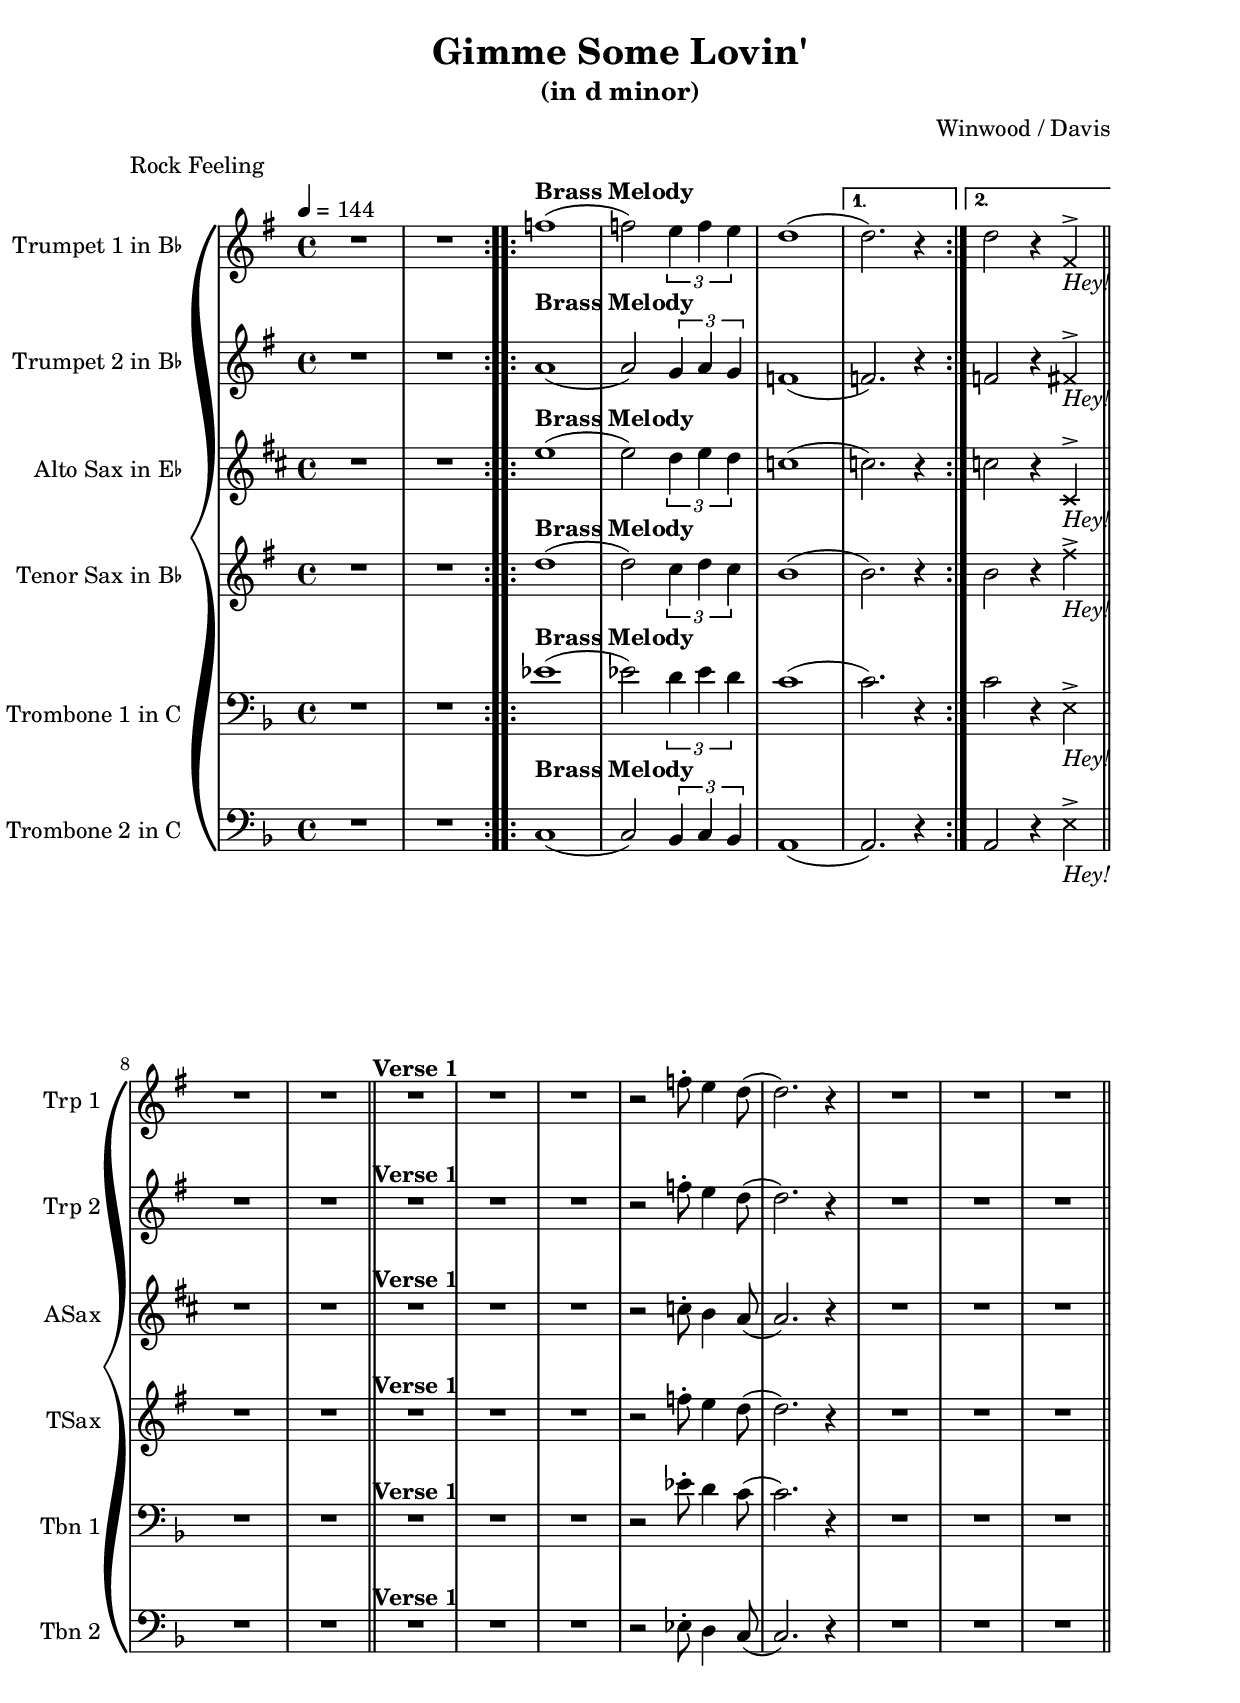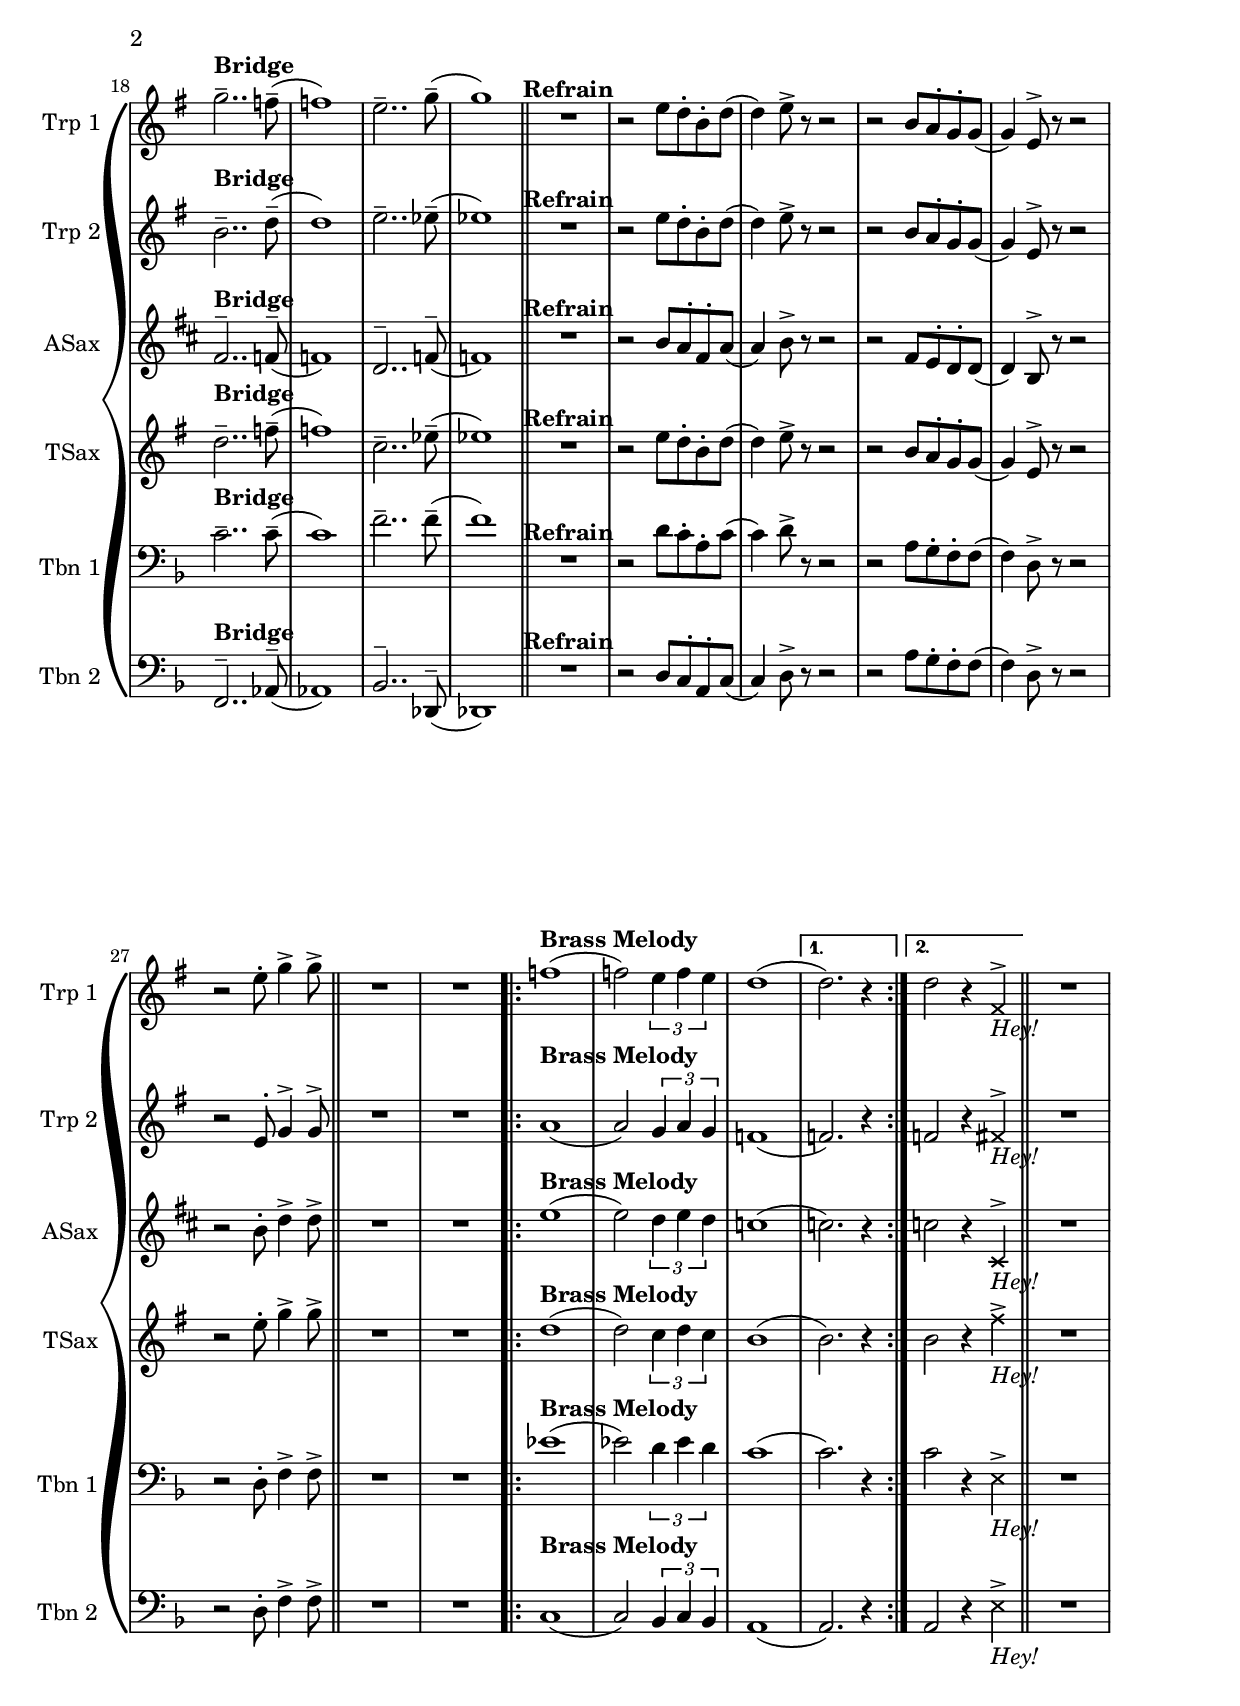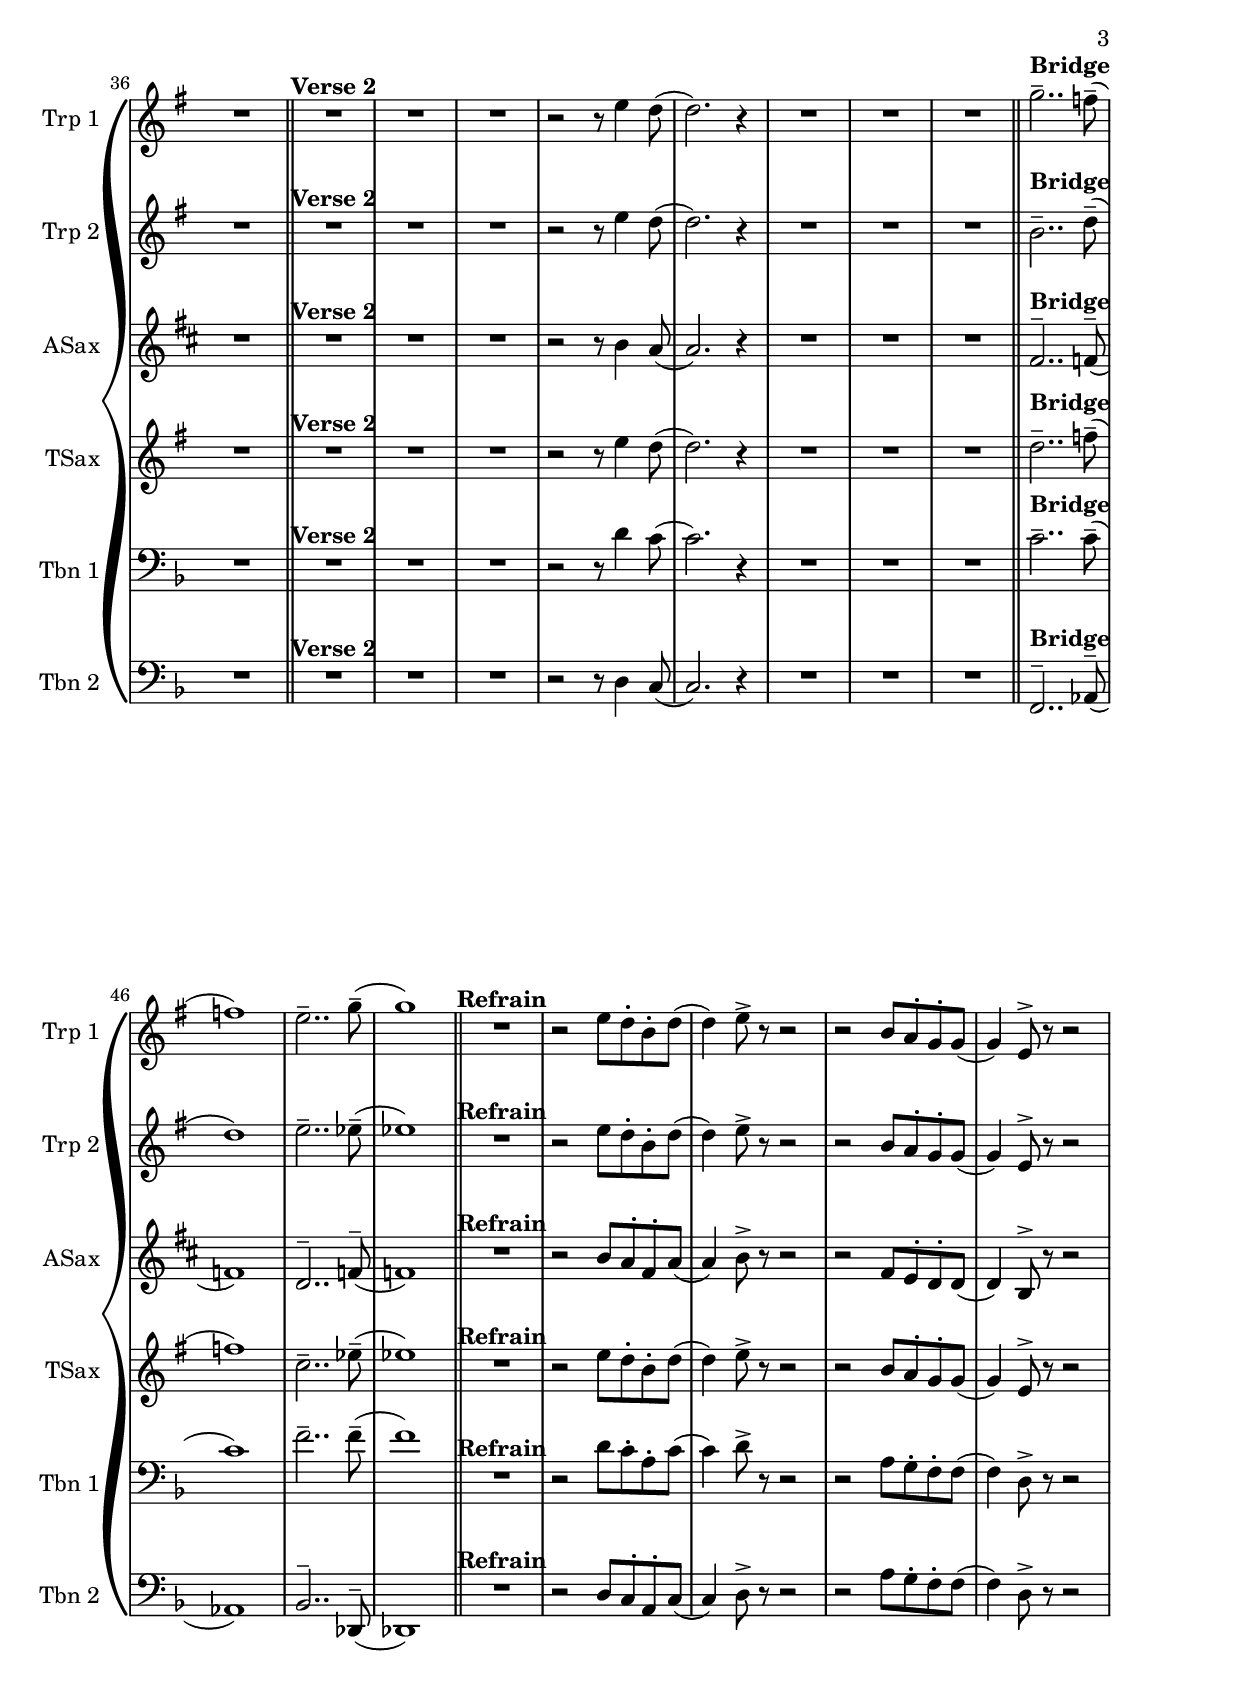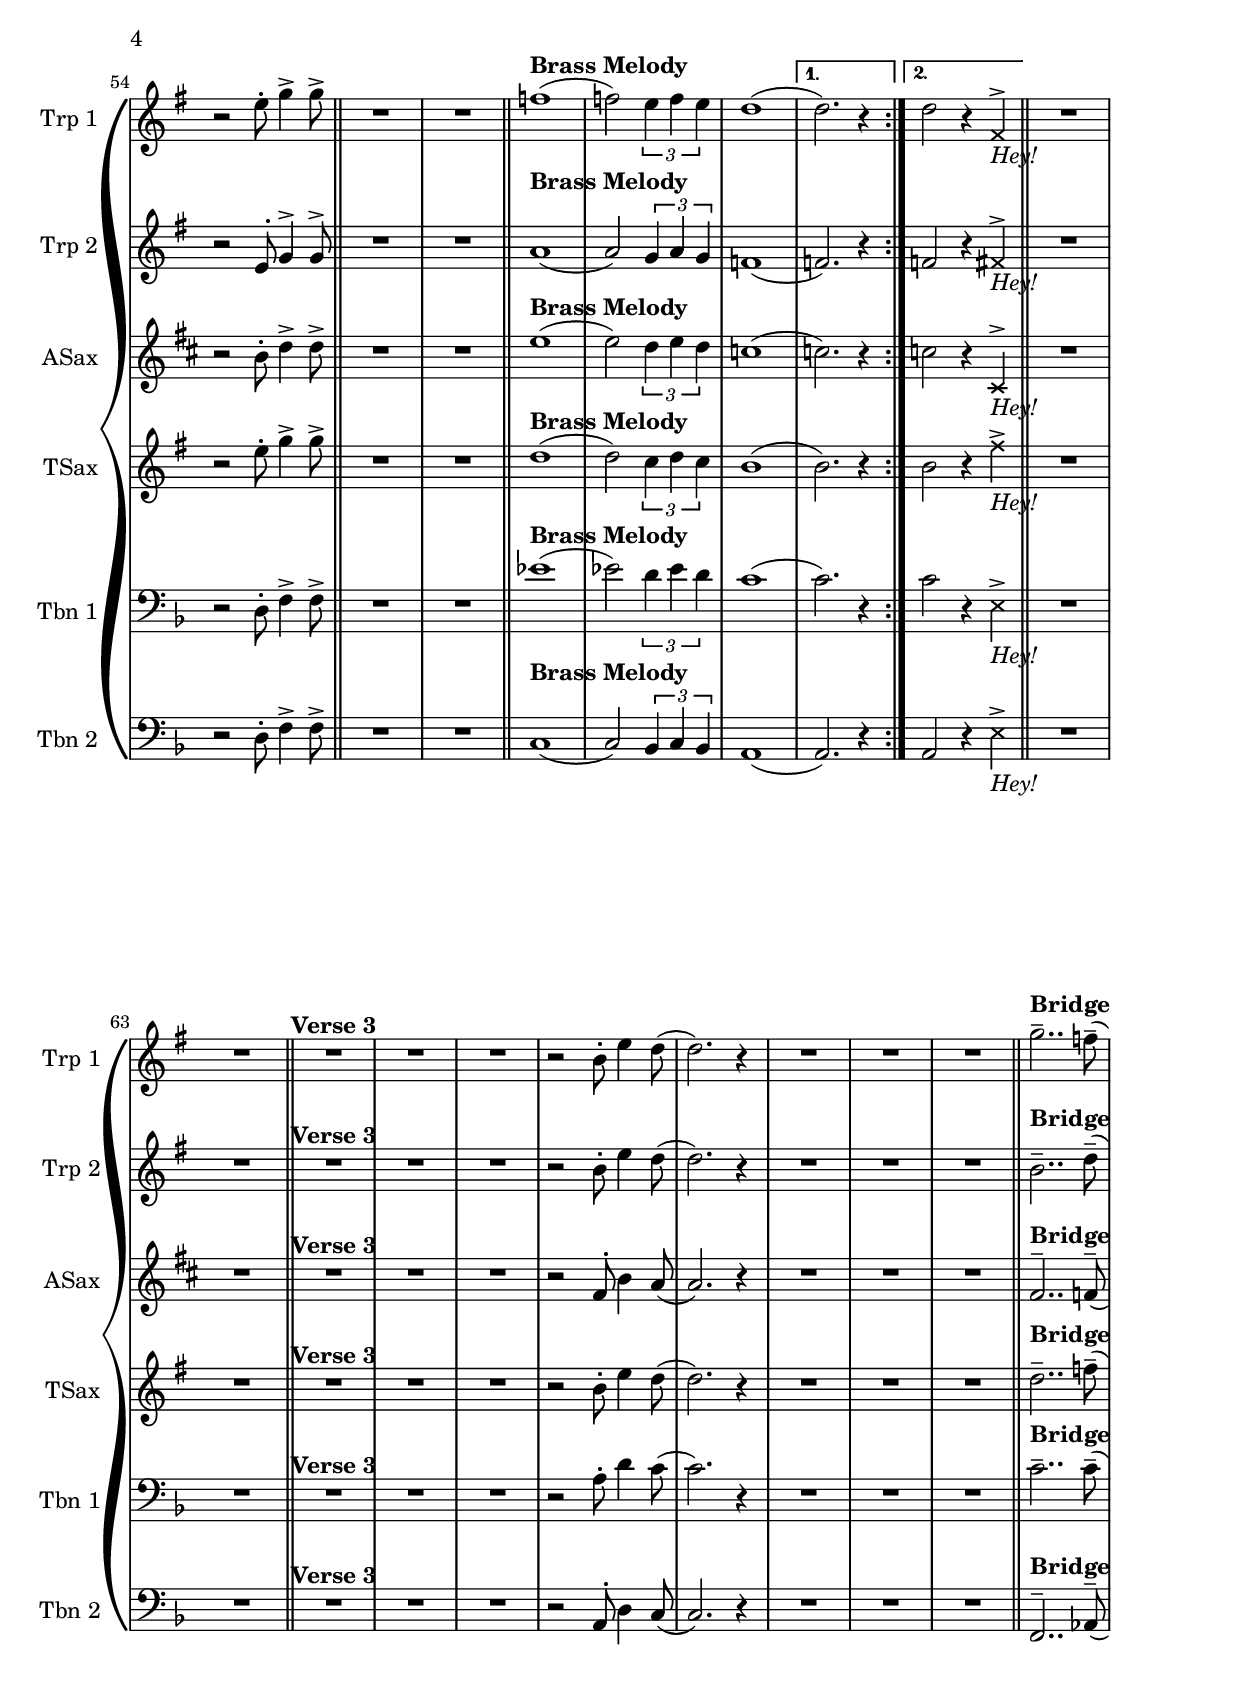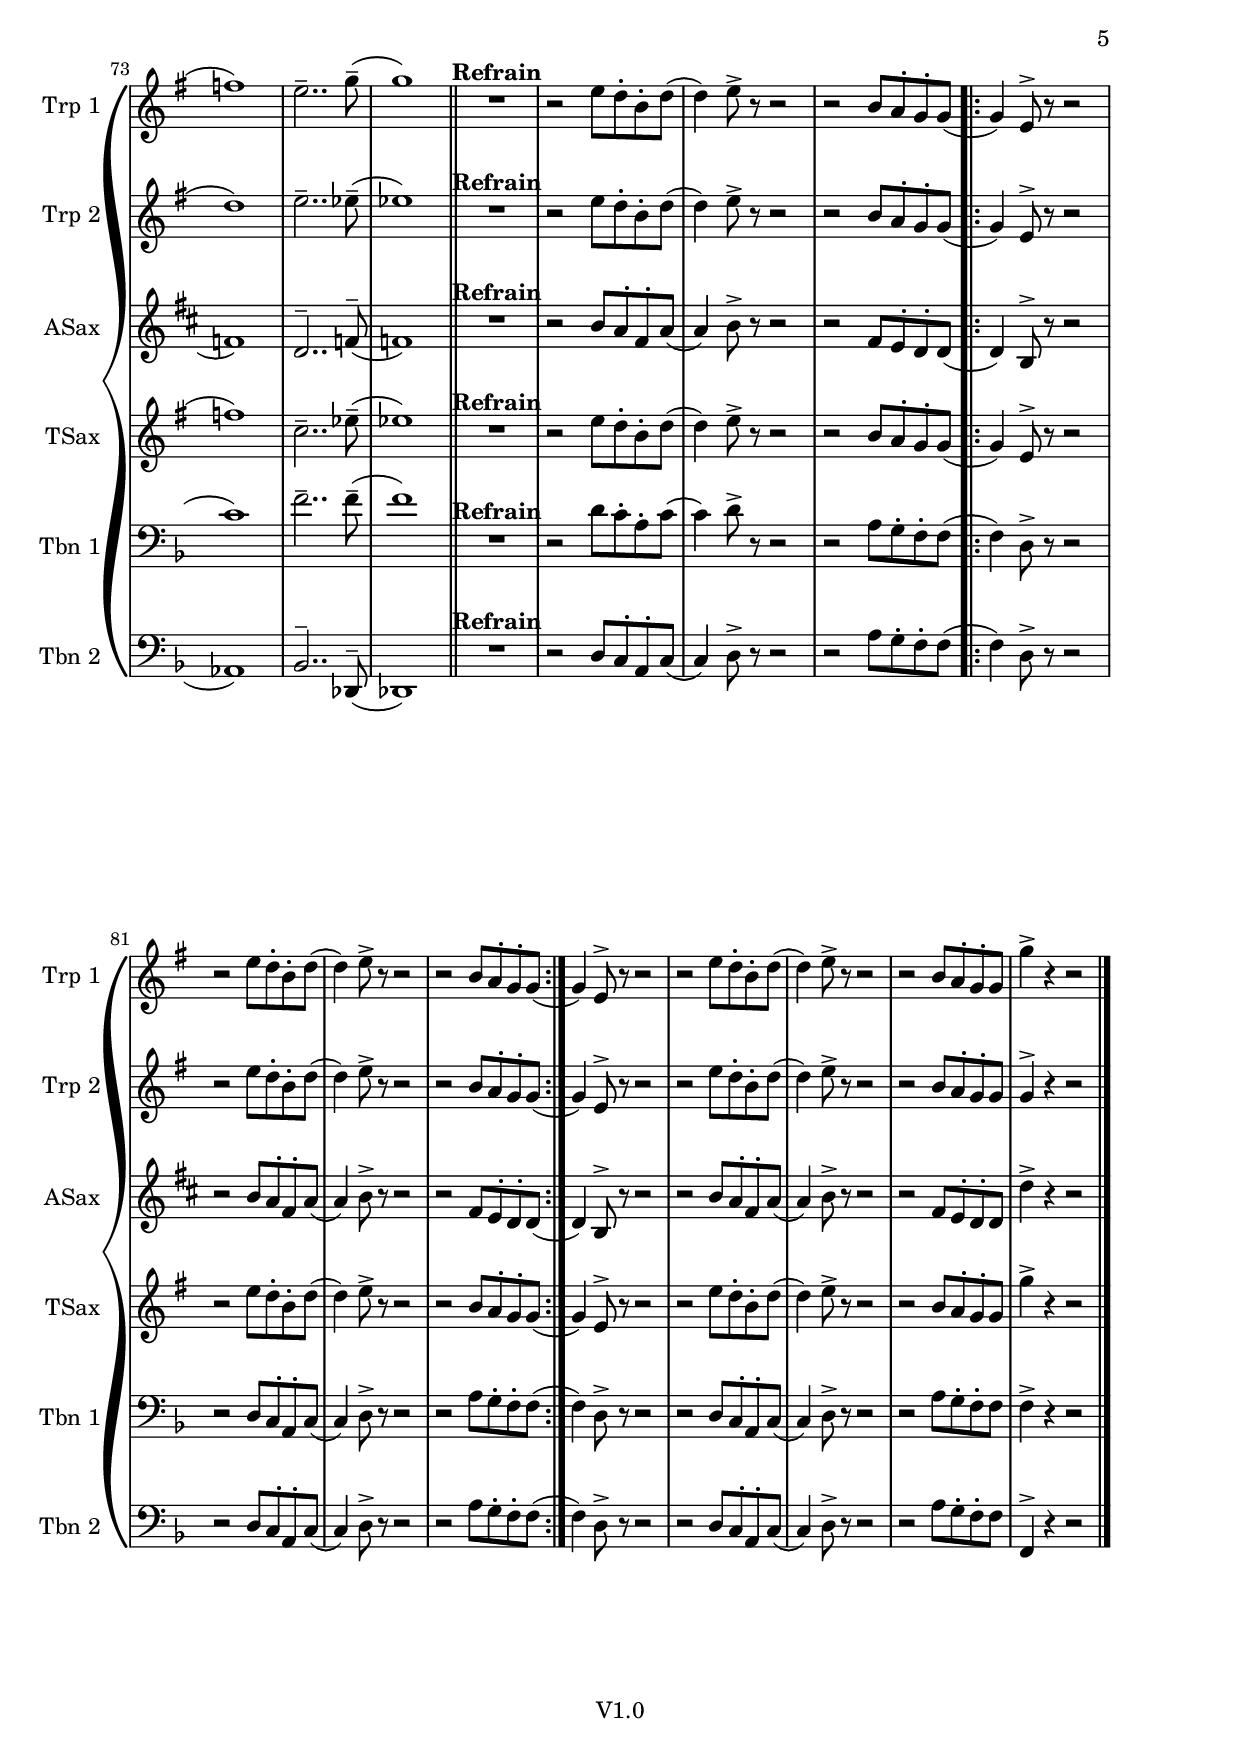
\version "2.18.2"

 % Winwood - Gimme Some Lovin
TrpOneB =  \relative c' {
    \key dis \minor
    \time 4/4
    \repeat volta 2 {
      R1 *2
    }
    \repeat volta 2 {
      e'1(^ \markup { \bold { "Brass Melody" } }
      e2) \tuplet 3/2 {dis4 e dis}
      cis1(}
      \alternative {
     { cis2.)r4 | }
     { cis2) r4 
                  \override NoteHead.style = #'cross
                  eis,4^>- \markup { \italic { "Hey!" } }
                  \revert NoteHead.style
                   |}   
    }
     \bar "||"   
     R1 *2
     \bar "||"  

     R1 *3^ \markup { \bold { "Verse 1" } }
     r2 e'8^. dis4 cis8(
     cis2.) r4
     R1 *3 
      \bar "||"   
      fis2..^- ^ \markup { \bold { "Bridge" } } e8^-(
      e1)
      dis2..^- fis8^-(
      fis1)
       \bar "||" 
       R1^ \markup { \bold { "Refrain" } }
       r2 dis8 cis8^. ais8^. cis8(
       cis4) dis8^> r8 r2
    r2 ais8 gis8^. fis8^. fis8( 
    fis4) dis8^> r8 r2
    r2 dis'8^. fis4^> fis8 ^>
          \bar "||" 
          R1*2
         \repeat volta 2 {
      e1(^ \markup { \bold { "Brass Melody" } }
      e2) \tuplet 3/2 {dis4 e dis}
      cis1(
         }
      \alternative {
     { cis2.)r4 | }
     { cis2) r4 
                 \override NoteHead.style = #'cross
                 eis,4^>- \markup { \italic { "Hey!" } }
                 \revert NoteHead.style
                  | }   
      }
        \bar "||" 
          R1*2
          \bar "||"   
      R1 *3^ \markup { \bold { "Verse 2" } }
     r2 r8 dis'4 cis8(
     cis2.) r4
     R1*3
      \bar "||"   
      fis2..^- ^ \markup { \bold { "Bridge" } } e8^-(
      e1)
      dis2..^- fis8^-(
      fis1)
       \bar "||" 
  \bar "||" 
       R1^ \markup { \bold { "Refrain" } }
       r2 dis8 cis8^. ais8^. cis8(
       cis4) dis8^> r8 r2
    r2 ais8 gis8^. fis8^. fis8( 
    fis4) dis8^> r8 r2
    r2 dis'8^. fis4^> fis8 ^>
          \bar "||"       
          R1*2
      \bar "||"   
         \repeat volta 2 {
      e1(^ \markup { \bold { "Brass Melody" } }
      e2) \tuplet 3/2 {dis4 e dis}
      cis1(
         }
      \alternative {
     { cis2.)r4 | }
     { cis2) r4 
                 \override NoteHead.style = #'cross
                 eis,4^>- \markup { \italic { "Hey!" } }
                 \revert NoteHead.style
                  | }   
      }
        \bar "||" 
          R1*2
          \bar "||"   
      R1 *3^ \markup { \bold { "Verse 3" } } 
   r2 ais8^. dis4 cis8(
   cis2.) r4
   R1*3
   \bar "||"   
      fis2..^- ^ \markup { \bold { "Bridge" } } e8^-(
      e1)
      dis2..^- fis8^-(
      fis1)
       \bar "||"   
        R1^ \markup { \bold { "Refrain" } }
       r2 dis8 cis8^. ais8^. cis8(
       cis4) dis8^> r8 r2
        r2 ais8 gis8^. fis8^. fis8( 
     \repeat volta 2 {      
    fis4) dis8^> r8 r2
    r2 dis'8 cis8^. ais8^. cis8(
       cis4) dis8^> r8 r2
              r2 ais8 gis8^. fis8^. fis8( 
     }
       fis4) dis8^> r8 r2
          r2 dis'8 cis8^. ais8^. cis8(
       cis4) dis8^> r8 r2
       r2 ais8 gis^. fis^. fis
       fis'4^> r4 r2
       \bar "|."
  }


 % Winwood - Gimme Some Lovin
TrpTwoB =  \relative c' {
    \key dis \minor
    \time 4/4
    \repeat volta 2 {
      R1 *2
    }
    \repeat volta 2 {
      gis'1(^ \markup { \bold { "Brass Melody" } }
      gis2) \tuplet 3/2 {fis4 gis fis}
      e1(}
      \alternative {
     { e2.)r4 | }
     { e2) r4 
                  \override NoteHead.style = #'cross
                  eis4^>- \markup { \italic { "Hey!" } }
                  \revert NoteHead.style
                   |}   
    }
     \bar "||"   
     R1 *2
     \bar "||"  

     R1 *3^ \markup { \bold { "Verse 1" } }
     r2 e'8^. dis4 cis8(
     cis2.) r4
     R1 *3 
      \bar "||"   
      ais2..^- ^ \markup { \bold { "Bridge" } } cis8^-(
      cis1)
      dis2..^- d8^-(
      d1)
       \bar "||" 
       R1^ \markup { \bold { "Refrain" } }
       r2 dis8 cis8^. ais8^. cis8(
       cis4) dis8^> r8 r2
    r2 ais8 gis8^. fis8^. fis8( 
    fis4) dis8^> r8 r2
    r2 dis8^. fis4^> fis8 ^>
          \bar "||" 
          R1*2
    \repeat volta 2 {
      gis1(^ \markup { \bold { "Brass Melody" } }
      gis2) \tuplet 3/2 {fis4 gis fis}
      e1(}
      \alternative {
     { e2.)r4 | }
     { e2) r4 
                  \override NoteHead.style = #'cross
                  eis4^>- \markup { \italic { "Hey!" } }
                  \revert NoteHead.style
                   |}   
    }
        \bar "||" 
          R1*2
          \bar "||"   
      R1 *3^ \markup { \bold { "Verse 2" } }
     r2 r8 dis'4 cis8(
     cis2.) r4
     R1*3
      \bar "||"   
      ais2..^- ^ \markup { \bold { "Bridge" } } cis8^-(
      cis1)
      dis2..^- d8^-(
      d1)
       \bar "||" 
  \bar "||" 
       R1^ \markup { \bold { "Refrain" } }
       r2 dis8 cis8^. ais8^. cis8(
       cis4) dis8^> r8 r2
    r2 ais8 gis8^. fis8^. fis8( 
    fis4) dis8^> r8 r2
    r2 dis8^. fis4^> fis8 ^>
          \bar "||"       
          R1*2
      \bar "||"   
    \repeat volta 2 {
      gis1(^ \markup { \bold { "Brass Melody" } }
      gis2) \tuplet 3/2 {fis4 gis fis}
      e1(}
      \alternative {
     { e2.)r4 | }
     { e2) r4 
                  \override NoteHead.style = #'cross
                  eis4^>- \markup { \italic { "Hey!" } }
                  \revert NoteHead.style
                   |}   
    }
        \bar "||" 
          R1*2
          \bar "||"   
      R1 *3^ \markup { \bold { "Verse 3" } } 
   r2 ais8^. dis4 cis8(
   cis2.) r4
   R1*3
   \bar "||"   
      ais2..^- ^ \markup { \bold { "Bridge" } } cis8^-(
      cis1)
      dis2..^- d8^-(
      d1)
       \bar "||"   
        R1^ \markup { \bold { "Refrain" } }
       r2 dis8 cis8^. ais8^. cis8(
       cis4) dis8^> r8 r2
        r2 ais8 gis8^. fis8^. fis8( 
     \repeat volta 2 {      
    fis4) dis8^> r8 r2
    r2 dis'8 cis8^. ais8^. cis8(
       cis4) dis8^> r8 r2
              r2 ais8 gis8^. fis8^. fis8( 
     }
       fis4) dis8^> r8 r2
          r2 dis'8 cis8^. ais8^. cis8(
       cis4) dis8^> r8 r2
       r2 ais8 gis^. fis^. fis
       fis4^> r4 r2
       \bar "|."
  }


 % Winwood - Gimme Some Lovin
ASaxB = \transpose c g {
    \relative c' {
     \key dis \minor
    \time 4/4
    \repeat volta 2 {
      R1 *2
    }
    \repeat volta 2 {
      gis'1(^ \markup { \bold { "Brass Melody" } }
      gis2) \tuplet 3/2 {fis4 gis fis}
      e1(}
      \alternative {
     { e2.)r4 | }
     { e2) r4 
                  \override NoteHead.style = #'cross
                  eis,4^>- \markup { \italic { "Hey!" } }
                  \revert NoteHead.style
                   |}   
    }
     \bar "||"   
     R1 *2
     \bar "||"  

     R1 *3^ \markup { \bold { "Verse 1" } }
     r2 e'8^. dis4 cis8(
     cis2.) r4
     R1 *3 
      \bar "||"   
      ais2..^- ^ \markup { \bold { "Bridge" } } a8^-(
      a1)
      fis2..^- a8^-(
      a1)
       \bar "||" 
       R1^ \markup { \bold { "Refrain" } }
       r2 dis8 cis8^. ais8^. cis8(
       cis4) dis8^> r8 r2
    r2 ais8 gis8^. fis8^. fis8( 
    fis4) dis8^> r8 r2
    r2 dis'8^. fis4^> fis8 ^>
          \bar "||" 
          R1*2
    \repeat volta 2 {
      gis1(^ \markup { \bold { "Brass Melody" } }
      gis2) \tuplet 3/2 {fis4 gis fis}
      e1(}
      \alternative {
     { e2.)r4 | }
     { e2) r4 
                  \override NoteHead.style = #'cross
                  eis,4^>- \markup { \italic { "Hey!" } }
                  \revert NoteHead.style
                   |}   
    }
        \bar "||" 
          R1*2
          \bar "||"   
      R1 *3^ \markup { \bold { "Verse 2" } }
     r2 r8 dis'4 cis8(
     cis2.) r4
     R1*3
      \bar "||"   
      ais2..^- ^ \markup { \bold { "Bridge" } } a8^-(
      a1)
      fis2..^- a8^-(
      a1)
       \bar "||" 
  \bar "||" 
       R1^ \markup { \bold { "Refrain" } }
       r2 dis8 cis8^. ais8^. cis8(
       cis4) dis8^> r8 r2
    r2 ais8 gis8^. fis8^. fis8( 
    fis4) dis8^> r8 r2
    r2 dis'8^. fis4^> fis8 ^>
          \bar "||"       
          R1*2
      \bar "||"   
    \repeat volta 2 {
      gis1(^ \markup { \bold { "Brass Melody" } }
      gis2) \tuplet 3/2 {fis4 gis fis}
      e1(}
      \alternative {
     { e2.)r4 | }
     { e2) r4 
                  \override NoteHead.style = #'cross
                  eis,4^>- \markup { \italic { "Hey!" } }
                  \revert NoteHead.style
                   |}   
    }
        \bar "||" 
          R1*2
          \bar "||"   
      R1 *3^ \markup { \bold { "Verse 3" } } 
   r2 ais8^. dis4 cis8(
   cis2.) r4
   R1*3
   \bar "||"   
      ais2..^- ^ \markup { \bold { "Bridge" } } a8^-(
      a1)
      fis2..^- a8^-(
      a1)
       \bar "||"   
        R1^ \markup { \bold { "Refrain" } }
       r2 dis8 cis8^. ais8^. cis8(
       cis4) dis8^> r8 r2
        r2 ais8 gis8^. fis8^. fis8( 
     \repeat volta 2 {      
    fis4) dis8^> r8 r2
    r2 dis'8 cis8^. ais8^. cis8(
       cis4) dis8^> r8 r2
              r2 ais8 gis8^. fis8^. fis8( 
     }
       fis4) dis8^> r8 r2
          r2 dis'8 cis8^. ais8^. cis8(
       cis4) dis8^> r8 r2
       r2 ais8 gis^. fis^. fis
       fis'4^> r4 r2
       \bar "|."
  }
}


 % Winwood - Gimme Some Lovin
TSaxB =  \relative c' {
     \key dis \minor
    \time 4/4
    \repeat volta 2 {
      R1 *2
    }
    \repeat volta 2 {
      cis'1(^ \markup { \bold { "Brass Melody" } }
      cis2) \tuplet 3/2 {b4 cis b}
      ais1(}
      \alternative {
     { ais2.)r4 | }
     { ais2) r4 
                  \override NoteHead.style = #'cross
                  eis'4^>- \markup { \italic { "Hey!" } }
                  \revert NoteHead.style
                   |}   
    }
     \bar "||"   
     R1 *2
     \bar "||"  

     R1 *3^ \markup { \bold { "Verse 1" } }
     r2 e8^. dis4 cis8(
     cis2.) r4
     R1 *3 
      \bar "||"   
      cis2..^- ^ \markup { \bold { "Bridge" } } e8^-(
      e1)
      b2..^- d8^-(
      d1)
       \bar "||" 
       R1^ \markup { \bold { "Refrain" } }
       r2 dis8 cis8^. ais8^. cis8(
       cis4) dis8^> r8 r2
    r2 ais8 gis8^. fis8^. fis8( 
    fis4) dis8^> r8 r2
    r2 dis'8^. fis4^> fis8 ^>
          \bar "||" 
          R1*2
    \repeat volta 2 {
      cis1(^ \markup { \bold { "Brass Melody" } }
      cis2) \tuplet 3/2 {b4 cis b}
      ais1(}
      \alternative {
     { ais2.)r4 | }
     { ais2) r4 
                  \override NoteHead.style = #'cross
                  eis'4^>- \markup { \italic { "Hey!" } }
                  \revert NoteHead.style
                   |}   
    }
        \bar "||" 
          R1*2
          \bar "||"   
      R1 *3^ \markup { \bold { "Verse 2" } }
     r2 r8 dis4 cis8(
     cis2.) r4
     R1*3
      \bar "||"   
      cis2..^- ^ \markup { \bold { "Bridge" } } e8^-(
      e1)
      b2..^- d8^-(
      d1)
       \bar "||" 
  \bar "||" 
       R1^ \markup { \bold { "Refrain" } }
       r2 dis8 cis8^. ais8^. cis8(
       cis4) dis8^> r8 r2
    r2 ais8 gis8^. fis8^. fis8( 
    fis4) dis8^> r8 r2
    r2 dis'8^. fis4^> fis8 ^>
          \bar "||"       
          R1*2
      \bar "||"   
    \repeat volta 2 {
      cis1(^ \markup { \bold { "Brass Melody" } }
      cis2) \tuplet 3/2 {b4 cis b}
      ais1(}
      \alternative {
     { ais2.)r4 | }
     { ais2) r4 
                  \override NoteHead.style = #'cross
                  eis'4^>- \markup { \italic { "Hey!" } }
                  \revert NoteHead.style
                   |}   
    }
        \bar "||" 
          R1*2
          \bar "||"   
      R1 *3^ \markup { \bold { "Verse 3" } } 
   r2 ais,8^. dis4 cis8(
   cis2.) r4
   R1*3
   \bar "||"   
      cis2..^- ^ \markup { \bold { "Bridge" } } e8^-(
      e1)
      b2..^- d8^-(
      d1)
       \bar "||"   
        R1^ \markup { \bold { "Refrain" } }
       r2 dis8 cis8^. ais8^. cis8(
       cis4) dis8^> r8 r2
        r2 ais8 gis8^. fis8^. fis8( 
     \repeat volta 2 {      
    fis4) dis8^> r8 r2
    r2 dis'8 cis8^. ais8^. cis8(
       cis4) dis8^> r8 r2
              r2 ais8 gis8^. fis8^. fis8( 
     }
       fis4) dis8^> r8 r2
          r2 dis'8 cis8^. ais8^. cis8(
       cis4) dis8^> r8 r2
       r2 ais8 gis^. fis^. fis
       fis'4^> r4 r2
       \bar "|."
  }


 % Winwood - Gimme Some Lovin
TbnOneC = \transpose c bes, {
  \relative c {
    \clef "bass"
    
      
    \key fis \major
    \time 4/4
    \repeat volta 2 {
      R1 *2
    }
    \repeat volta 2 {
      e'1(^ \markup { \bold { "Brass Melody" } }
      e2) \tuplet 3/2 {dis4 e dis}
      cis1(}
      \alternative {
     { cis2.)r4 | }
     { cis2) r4 
                  \override NoteHead.style = #'cross
                  eis,4^>- \markup { \italic { "Hey!" } }
                  \revert NoteHead.style
                   |}   
    }
     \bar "||"   
     R1 *2
     \bar "||"  

     R1 *3^ \markup { \bold { "Verse 1" } }
     r2 e'8^. dis4 cis8(
     cis2.) r4
     R1 *3 
      \bar "||"   
      cis2..^- ^ \markup { \bold { "Bridge" } } cis8^-(
      cis1)
      fis2..^- fis8^-(
      fis1)
       \bar "||" 
       R1^ \markup { \bold { "Refrain" } }
       r2 dis8 cis8^. ais8^. cis8(
       cis4) dis8^> r8 r2
    r2 ais8 gis8^. fis8^. fis8( 
    fis4) dis8^> r8 r2
    r2 dis8^. fis4^> fis8 ^>
          \bar "||" 
          R1*2
    \repeat volta 2 {
      e'1(^ \markup { \bold { "Brass Melody" } }
      e2) \tuplet 3/2 {dis4 e dis}
      cis1(}
      \alternative {
     { cis2.)r4 | }
     { cis2) r4 
                  \override NoteHead.style = #'cross
                  eis,4^>- \markup { \italic { "Hey!" } }
                  \revert NoteHead.style
                   |}   
    }
        \bar "||" 
          R1*2
          \bar "||"   
      R1 *3^ \markup { \bold { "Verse 2" } }
     r2 r8 dis'4 cis8(
     cis2.) r4
     R1*3
      \bar "||"   
      cis2..^- ^ \markup { \bold { "Bridge" } } cis8^-(
      cis1)
      fis2..^- fis8^-(
      fis1)
       \bar "||" 
  \bar "||" 
       R1^ \markup { \bold { "Refrain" } }
       r2 dis8 cis8^. ais8^. cis8(
       cis4) dis8^> r8 r2
    r2 ais8 gis8^. fis8^. fis8( 
    fis4) dis8^> r8 r2
    r2 dis8^. fis4^> fis8 ^>
          \bar "||"       
          R1*2
      \bar "||"   
    \repeat volta 2 {
      e'1(^ \markup { \bold { "Brass Melody" } }
      e2) \tuplet 3/2 {dis4 e dis}
      cis1(}
      \alternative {
     { cis2.)r4 | }
     { cis2) r4 
                  \override NoteHead.style = #'cross
                  eis,4^>- \markup { \italic { "Hey!" } }
                  \revert NoteHead.style
                   |}   
    }
        \bar "||" 
          R1*2
          \bar "||"   
      R1 *3^ \markup { \bold { "Verse 3" } } 
   r2 ais8^. dis4 cis8(
   cis2.) r4
   R1*3
   \bar "||"   
      cis2..^- ^ \markup { \bold { "Bridge" } } cis8^-(
      cis1)
      fis2..^- fis8^-(
      fis1)
       \bar "||"   
        R1^ \markup { \bold { "Refrain" } }
       r2 dis8 cis8^. ais8^. cis8(
       cis4) dis8^> r8 r2
        r2 ais8 gis8^. fis8^. fis8( 
     \repeat volta 2 {      
    fis4) dis8^> r8 r2
    r2 dis8 cis8^. ais8^. cis8(
       cis4) dis8^> r8 r2
              r2 ais'8 gis8^. fis8^. fis8( 
     }
       fis4) dis8^> r8 r2
          r2 dis8 cis8^. ais8^. cis8(
       cis4) dis8^> r8 r2
       r2 ais'8 gis^. fis^. fis
       fis4^> r4 r2
       \bar "|."
  }
}


 % Winwood - Gimme Some Lovin
TbnTwoC = \transpose c bes, {
  \relative c {
    \clef "bass"
    
      
    \key fis \major
    \time 4/4
    \repeat volta 2 {
      R1 *2
    }
    \repeat volta 2 {
      cis1(^ \markup { \bold { "Brass Melody" } }
      cis2) \tuplet 3/2 {b4 cis b}
      ais1(}
      \alternative {
     { ais2.)r4 | }
     { ais2) r4 
                  \override NoteHead.style = #'cross
                  eis'4^>- \markup { \italic { "Hey!" } }
                  \revert NoteHead.style
                   |}   
    }
     \bar "||"   
     R1 *2
     \bar "||"  

     R1 *3^ \markup { \bold { "Verse 1" } }
     r2 e8^. dis4 cis8(
     cis2.) r4
     R1 *3 
      \bar "||"   
      fis,2..^- ^ \markup { \bold { "Bridge" } } a8^-(
      a1)
      b2..^- d,8^-(
      d1)
       \bar "||" 
       R1^ \markup { \bold { "Refrain" } }
       r2 dis'8 cis8^. ais8^. cis8(
       cis4) dis8^> r8 r2
    r2 ais'8 gis8^. fis8^. fis8( 
    fis4) dis8^> r8 r2
    r2 dis8^. fis4^> fis8 ^>
          \bar "||" 
          R1*2
    \repeat volta 2 {
      cis1(^ \markup { \bold { "Brass Melody" } }
      cis2) \tuplet 3/2 {b4 cis b}
      ais1(}
      \alternative {
     { ais2.)r4 | }
     { ais2) r4 
                  \override NoteHead.style = #'cross
                  eis'4^>- \markup { \italic { "Hey!" } }
                  \revert NoteHead.style
                   |}   
    }
        \bar "||" 
          R1*2
          \bar "||"   
      R1 *3^ \markup { \bold { "Verse 2" } }
     r2 r8 dis4 cis8(
     cis2.) r4
     R1*3
      \bar "||"   
      fis,2..^- ^ \markup { \bold { "Bridge" } } a8^-(
      a1)
      b2..^- d,8^-(
      d1)
       \bar "||" 
  \bar "||" 
       R1^ \markup { \bold { "Refrain" } }
       r2 dis'8 cis8^. ais8^. cis8(
       cis4) dis8^> r8 r2
    r2 ais'8 gis8^. fis8^. fis8( 
    fis4) dis8^> r8 r2
    r2 dis8^. fis4^> fis8 ^>
          \bar "||"       
          R1*2
      \bar "||"   
    \repeat volta 2 {
      cis1(^ \markup { \bold { "Brass Melody" } }
      cis2) \tuplet 3/2 {b4 cis b}
      ais1(}
      \alternative {
     { ais2.)r4 | }
     { ais2) r4 
                  \override NoteHead.style = #'cross
                  eis'4^>- \markup { \italic { "Hey!" } }
                  \revert NoteHead.style
                   |}   
    }
        \bar "||" 
          R1*2
          \bar "||"   
      R1 *3^ \markup { \bold { "Verse 3" } } 
   r2 ais,8^. dis4 cis8(
   cis2.) r4
   R1*3
   \bar "||"   
      fis,2..^- ^ \markup { \bold { "Bridge" } } a8^-(
      a1)
      b2..^- d,8^-(
      d1)
       \bar "||"   
        R1^ \markup { \bold { "Refrain" } }
       r2 dis'8 cis8^. ais8^. cis8(
       cis4) dis8^> r8 r2
        r2 ais'8 gis8^. fis8^. fis8( 
     \repeat volta 2 {      
    fis4) dis8^> r8 r2
    r2 dis8 cis8^. ais8^. cis8(
       cis4) dis8^> r8 r2
              r2 ais'8 gis8^. fis8^. fis8( 
     }
       fis4) dis8^> r8 r2
          r2 dis8 cis8^. ais8^. cis8(
       cis4) dis8^> r8 r2
       r2 ais'8 gis^. fis^. fis
       fis,4^> r4 r2
       \bar "|."
  }
}



#(define-markup-command (flatglyph layout props)()
  (interpret-markup layout props (markup #:smaller #:smaller #:smaller #:smaller #:translate '(0.2 . 0.5) #:flat)))

\paper {
 indent = 15\mm
 line-width = 170\mm
%  % offset the left padding, also add 1mm as lilypond creates cropped
%  % images with a little space on the right
  line-width = #(- line-width (* mm  3.000000) (* mm 1))
}


\header {
  title = "Gimme Some Lovin'"
  subtitle = "(in d minor)"
  composer = "Winwood / Davis"
  arranger = "" 
  instrument = ""
  meter = "Rock Feeling"
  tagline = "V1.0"
}

% Trumpet 1 in B
TrpOne = \new Staff \with {
  instrumentName = \markup { \concat { "Trumpet 1 in B" \flatglyph " " } }
  shortInstrumentName = #"Trp 1"
}
{
\tempo 4 = 144
\transpose fis g \TrpOneB
}

% Trumpet2 in B
TrpTwo = \new Staff \with {
  instrumentName = \markup { \concat { "Trumpet 2 in B" \flatglyph " " } }
  shortInstrumentName = #"Trp 2"
}
{
\tempo 4 = 144
\transpose fis g \TrpTwoB
}

% Alto Saxophone in Eb
AltoSax = \new Staff \with {
  instrumentName = \markup { \concat { "Alto Sax in E" \flatglyph " " } }
  shortInstrumentName = #"ASax"
} 
{
\transpose fis g \ASaxB
}

% Tenor Saxophone in Bb
TenorSax = \new Staff \with {
  instrumentName = \markup { \concat { "Tenor Sax in B" \flatglyph " " } }
  shortInstrumentName = #"TSax"
} 
{
\transpose fis g \TSaxB
}
% Trombone in C
TbnOne = \new Staff  \with {
  instrumentName = #"Trombone 1 in C "
  shortInstrumentName = #"Tbn 1"
}
{
\transpose fis g \TbnOneC
}

% Trombone in C
TbnTwo = \new Staff  \with {
  instrumentName = #"Trombone 2 in C "
  shortInstrumentName = #"Tbn 2"
}
{
\transpose fis g \TbnTwoC
}


% Staves
\score{
\new GrandStaff <<
     \TrpOne
     \TrpTwo
     \AltoSax
     \TenorSax
     \TbnOne
     \TbnTwo
>>

\midi { }
\layout {}    
}
  



